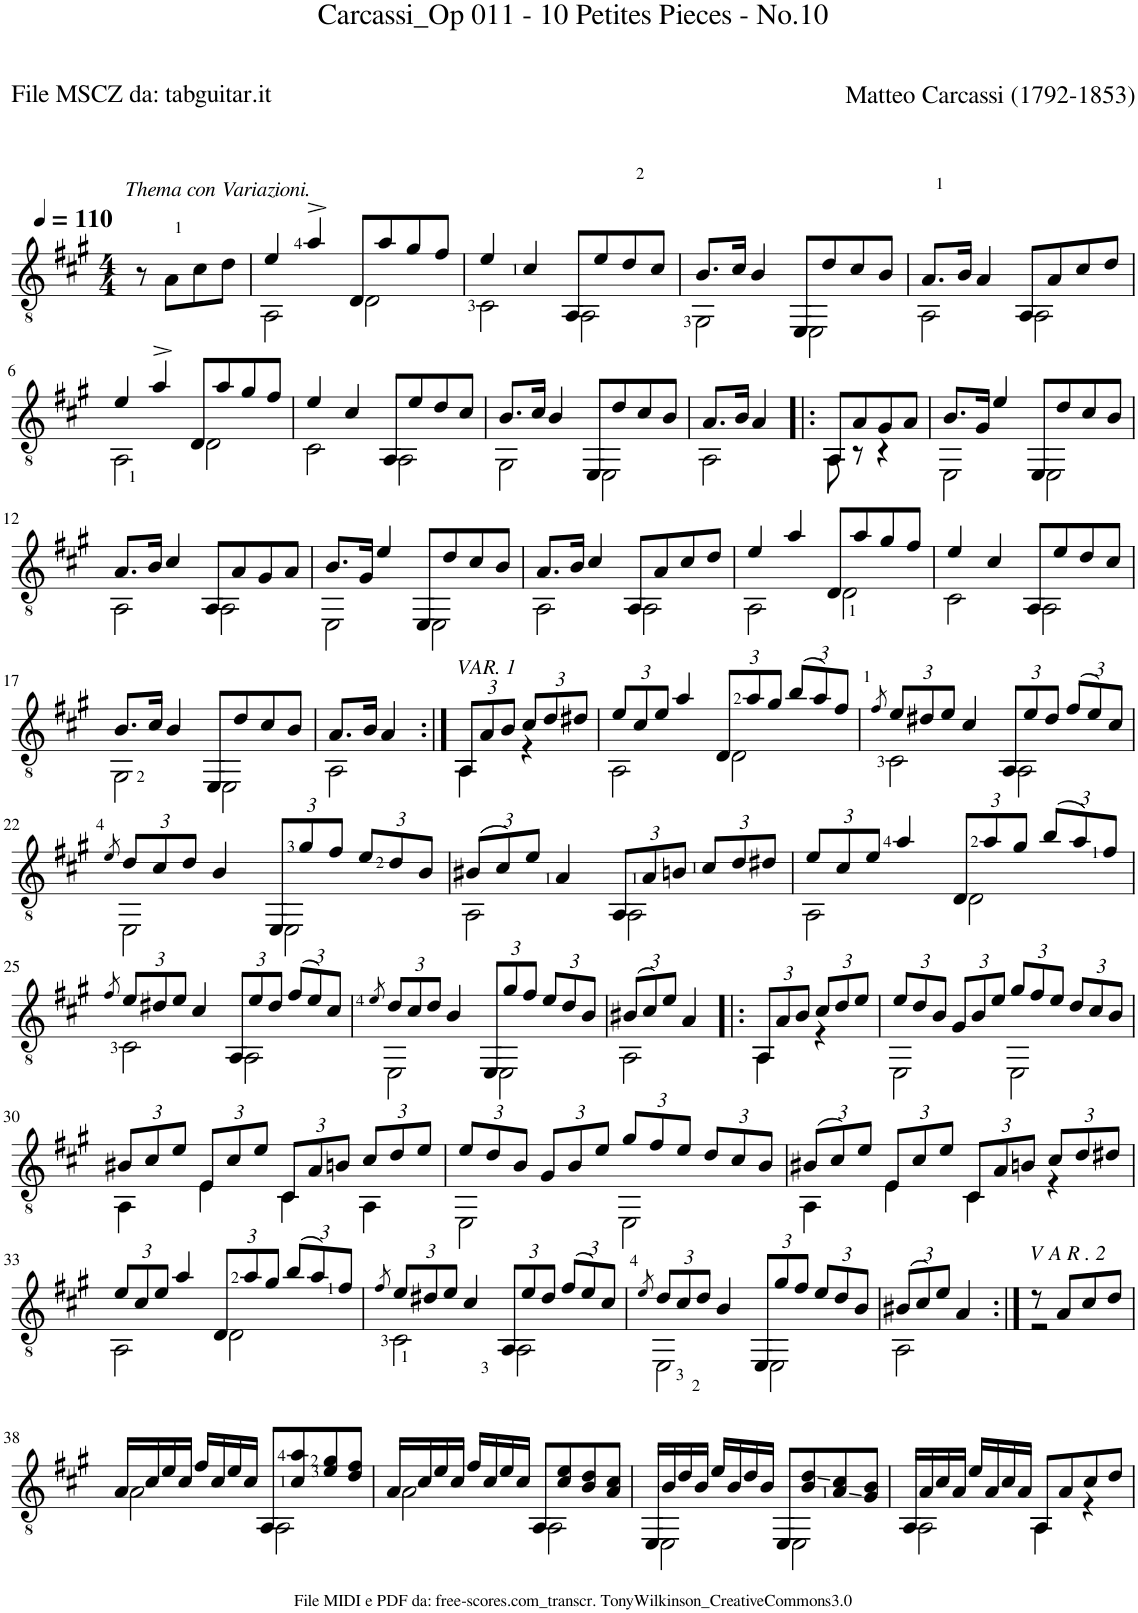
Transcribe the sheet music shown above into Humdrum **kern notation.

**kern
*part1
*staff1
*I"Guitar
*I'Guit.
*clefGv2
*k[f#c#g#]
*M4/4
*MM110
=1
!LO:TX:a:i:t=Thema con Variazioni.
8r
8A\L
8c#\
8d\J
=2
*^
4e/	2AA\
4a^/	.
8D/L	2D\
8a/	.
8g#/	.
8f#/J	.
=3	=3
4e/	2C#\
4c#/	.
8AA/L	2AA\
8e/	.
8d/	.
8c#/J	.
=4	=4
8.B/L	2GG#\
16c#/Jk	.
4B/	.
8EE/L	2EE\
8d/	.
8c#/	.
8B/J	.
=5	=5
8.A/L	2AA\
16B/Jk	.
4A/	.
8AA/L	2AA\
8A/	.
8c#/	.
8d/J	.
!!LO:LB:g=z	!!
=6	=6
4e/	2AA\
4a^/	.
8D/L	2D\
8a/	.
8g#/	.
8f#/J	.
=7	=7
4e/	2C#\
4c#/	.
8AA/L	2AA\
8e/	.
8d/	.
8c#/J	.
=8	=8
8.B/L	2GG#\
16c#/Jk	.
4B/	.
8EE/L	2EE\
8d/	.
8c#/	.
8B/J	.
=9	=9
8.A/L	2AA\
16B/Jk	.
4A/	.
=10!|:	=10!|:
8AA/L	8AA\
8A/	8r
8G#/	4r
8A/J	.
=11	=11
8.B/L	2EE\
16G#/Jk	.
4e/	.
8EE/L	2EE\
8d/	.
8c#/	.
8B/J	.
!!LO:LB:g=z	!!
=12	=12
8.A/L	2AA\
16B/Jk	.
4c#/	.
8AA/L	2AA\
8A/	.
8G#/	.
8A/J	.
=13	=13
8.B/L	2EE\
16G#/Jk	.
4e/	.
8EE/L	2EE\
8d/	.
8c#/	.
8B/J	.
=14	=14
8.A/L	2AA\
16B/Jk	.
4c#/	.
8AA/L	2AA\
8A/	.
8c#/	.
8d/J	.
=15	=15
4e/	2AA\
4a/	.
8D/L	2D\
8a/	.
8g#/	.
8f#/J	.
=16	=16
4e/	2C#\
4c#/	.
8AA/L	2AA\
8e/	.
8d/	.
8c#/J	.
!!LO:LB:g=z	!!
=17	=17
8.B/L	2GG#\
16c#/Jk	.
4B/	.
8EE/L	2EE\
8d/	.
8c#/	.
8B/J	.
=18	=18
8.A/L	2AA\
16B/Jk	.
4A/	.
=19:|!	=19:|!
*Xbrackettup	*
!LO:TX:a:i:t=VAR. 1	!
12AA/L	4AA\
12A/	.
12B/J	.
12c#/L	4r
12d/	.
12d#X/J	.
=20	=20
12e/L	2AA\
12c#/	.
12e/J	.
4a/	.
12D/L	2D\
12a/	.
12g#/J	.
(12b/L	.
12a/)	.
12f#/J	.
=21	=21
8qf#/	.
12e/L	2C#\
12d#X/	.
12e/J	.
4c#/	.
12AA/L	2AA\
12e/	.
12d#/J	.
(12f#/L	.
12e/)	.
12c#/J	.
!!LO:LB:g=z	!!
=22	=22
8qe/	.
12d/L	2EE\
12c#/	.
12d/J	.
4B/	.
12EE/L	2EE\
12g#/	.
12f#/J	.
12e/L	.
12d/	.
12B/J	.
=23	=23
(12B#X/L	2AA\
12c#/)	.
12e/J	.
4A/	.
12AA/L	2AA\
12A/	.
12Bn/J	.
12c#/L	.
12d/	.
12d#X/J	.
=24	=24
12e/L	2AA\
12c#/	.
12e/J	.
4a/	.
12D/L	2D\
12a/	.
12g#/J	.
(12b/L	.
12a/)	.
12f#/J	.
!!LO:LB:g=z	!!
=25	=25
8qf#/	.
12e/L	2C#\
12d#X/	.
12e/J	.
4c#/	.
12AA/L	2AA\
12e/	.
12d#/J	.
(12f#/L	.
12e/)	.
12c#/J	.
=26	=26
8qe/	.
12d/L	2EE\
12c#/	.
12d/J	.
4B/	.
12EE/L	2EE\
12g#/	.
12f#/J	.
12e/L	.
12d/	.
12B/J	.
=27	=27
(12B#X/L	2AA\
12c#/)	.
12e/J	.
4A/	.
=28!|:	=28!|:
12AA/L	4AA\
12A/	.
12B/J	.
12c#/L	4r
12d/	.
12e/J	.
=29	=29
12e/L	2EE\
12d/	.
12B/J	.
12G#/L	.
12B/	.
12e/J	.
12g#/L	2EE\
12f#/	.
12e/J	.
12d/L	.
12c#/	.
12B/J	.
!!LO:LB:g=z	!!
=30	=30
12B#X/L	4AA\
12c#/	.
12e/J	.
12E/L	4E\
12c#/	.
12e/J	.
12C#/L	4C#\
12A/	.
12Bn/J	.
12c#/L	4AA\
12d/	.
12e/J	.
=31	=31
12e/L	2EE\
12d/	.
12B/J	.
12G#/L	.
12B/	.
12e/J	.
12g#/L	2EE\
12f#/	.
12e/J	.
12d/L	.
12c#/	.
12B/J	.
=32	=32
(12B#X/L	4AA\
12c#/)	.
12e/J	.
12E/L	4E\
12c#/	.
12e/J	.
12C#/L	4C#\
12A/	.
12Bn/J	.
12c#/L	4r
12d/	.
12d#X/J	.
!!LO:LB:g=z	!!
=33	=33
12e/L	2AA\
12c#/	.
12e/J	.
4a/	.
12D/L	2D\
12a/	.
12g#/J	.
(12b/L	.
12a/)	.
12f#/J	.
=34	=34
8qf#/	.
12e/L	2C#\
12d#X/	.
12e/J	.
4c#/	.
12AA/L	2AA\
12e/	.
12d#/J	.
(12f#/L	.
12e/)	.
12c#/J	.
=35	=35
8qe/	.
12d/L	2EE\
12c#/	.
12d/J	.
4B/	.
12EE/L	2EE\
12g#/	.
12f#/J	.
12e/L	.
12d/	.
12B/J	.
=36	=36
(12B#X/L	2AA\
12c#/)	.
12e/J	.
4A/	.
=37:|!	=37:|!
!LO:TX:a:i:t=V A R . 2	!
8r	2r
8A/L	.
8c#/	.
8d/J	.
!!LO:LB:g=z	!!
=38	=38
16A/LL	2A\
16c#/	.
16e/	.
16c#/JJ	.
16f#/LL	.
16c#/	.
16e/	.
16c#/JJ	.
8AA/L	2AA\
8c#/ 8a/	.
8e/ 8g#/	.
8d/ 8f#/J	.
=39	=39
16A/LL	2A\
16c#/	.
16e/	.
16c#/JJ	.
16f#/LL	.
16c#/	.
16e/	.
16c#/JJ	.
8AA/L	2AA\
8c#/ 8e/	.
8B/ 8d/	.
8A/ 8c#/J	.
=40	=40
16EE/LL	2EE\
16B/	.
16d/	.
16B/JJ	.
16e/LL	.
16B/	.
16d/	.
16B/JJ	.
8EE/L	2EE\
8B/ 8d/	.
8A/ 8c#/	.
8G#/ 8B/J	.
=41	=41
16AA/LL	2AA\
16A/	.
16c#/	.
16A/JJ	.
16e/LL	.
16A/	.
16c#/	.
16A/JJ	.
8AA/L	4AA\
8A/	.
8c#/	4r
8d/J	.
*v	*v
=
*-
